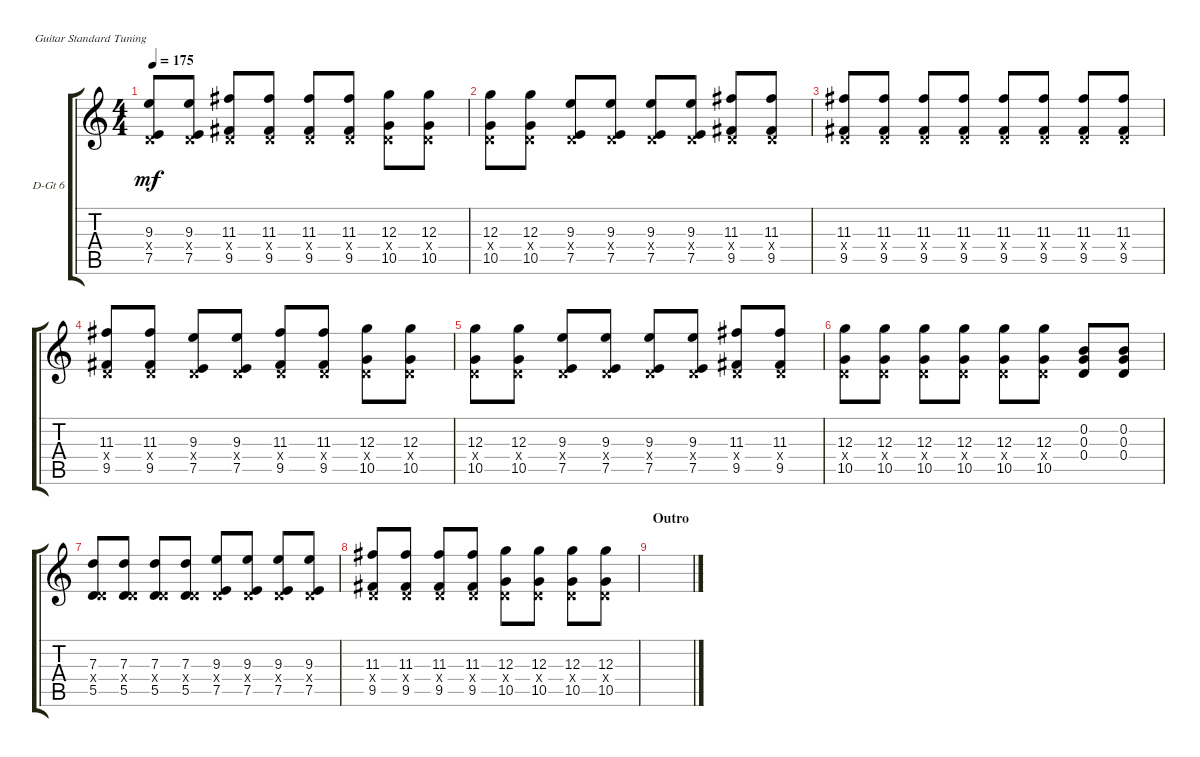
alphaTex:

\defaultSystemsLayout 4
\bracketExtendMode groupsimilarinstruments
\firstSystemTrackNameOrientation horizontal
\otherSystemsTrackNameOrientation horizontal
\track ("Distortion Guitar 6" "D-Gt 6") {instrument distortionguitar}
\staff {score tabs}
\tuning (E4 B3 G3 D3 A2 E2)
\ts (4 4)
\tempo 175
\clef g2
\scale
0.333333
\ks c
(7.5 0.4{x} 9.3).8{dy mf} (7.5 0.4{x} 9.3).8 (9.5 0.4{x} 11.3).8 (9.5 0.4{x} 11.3).8 (9.5 0.4{x} 11.3).8 (9.5 0.4{x} 11.3).8 (10.5 0.4{x} 12.3).8 (10.5 0.4{x} 12.3).8 |
\scale
0.333333 (10.5 0.4{x} 12.3).8 (10.5 0.4{x} 12.3).8 (7.5 0.4{x} 9.3).8 (7.5 0.4{x} 9.3).8 (7.5 0.4{x} 9.3).8 (7.5 0.4{x} 9.3).8 (9.5 0.4{x} 11.3).8 (9.5 0.4{x} 11.3).8 |
\scale
0.333333 (11.3 0.4{x} 9.5).8 (11.3 0.4{x} 9.5).8 (11.3 0.4{x} 9.5).8 (11.3 0.4{x} 9.5).8 (11.3 0.4{x} 9.5).8 (11.3 0.4{x} 9.5).8 (11.3 0.4{x} 9.5).8 (11.3 0.4{x} 9.5).8 |
\scale
0.333333 (11.3 0.4{x} 9.5).8 (11.3 0.4{x} 9.5).8 (9.3 0.4{x} 7.5).8 (9.3 0.4{x} 7.5).8 (11.3 0.4{x} 9.5).8 (11.3 0.4{x} 9.5).8 (12.3 0.4{x} 10.5).8 (12.3 0.4{x} 10.5).8 |
\scale
0.333333 (12.3 0.4{x} 10.5).8 (12.3 0.4{x} 10.5).8 (9.3 0.4{x} 7.5).8 (9.3 0.4{x} 7.5).8 (9.3 0.4{x} 7.5).8 (9.3 0.4{x} 7.5).8 (11.3 0.4{x} 9.5).8 (11.3 0.4{x} 9.5).8 |
\scale
0.333333 (10.5 0.4{x} 12.3).8 (10.5 0.4{x} 12.3).8 (10.5 0.4{x} 12.3).8 (10.5 0.4{x} 12.3).8 (10.5 0.4{x} 12.3).8 (10.5 0.4{x} 12.3).8 (0.2 0.3 0.4).8 (0.4 0.3 0.2).8 |
\scale
0.333333 (5.5 0.4{x} 7.3).8 (5.5 0.4{x} 7.3).8 (5.5 0.4{x} 7.3).8 (5.5 0.4{x} 7.3).8 (7.5 0.4{x} 9.3).8 (7.5 0.4{x} 9.3).8 (7.5 0.4{x} 9.3).8 (7.5 0.4{x} 9.3).8 |
\scale
0.333333 (9.5 0.4{x} 11.3).8 (9.5 0.4{x} 11.3).8 (9.5 0.4{x} 11.3).8 (9.5 0.4{x} 11.3).8 (10.5 0.4{x} 12.3).8 (10.5 0.4{x} 12.3).8 (10.5 0.4{x} 12.3).8 (10.5 0.4{x} 12.3).8 |
\section ("" "Outro")
\scale
0.333333 |
\scale
0.333333 |
\scale
0.333333 |
\scale
0.333333 |
\scale
0.333333
